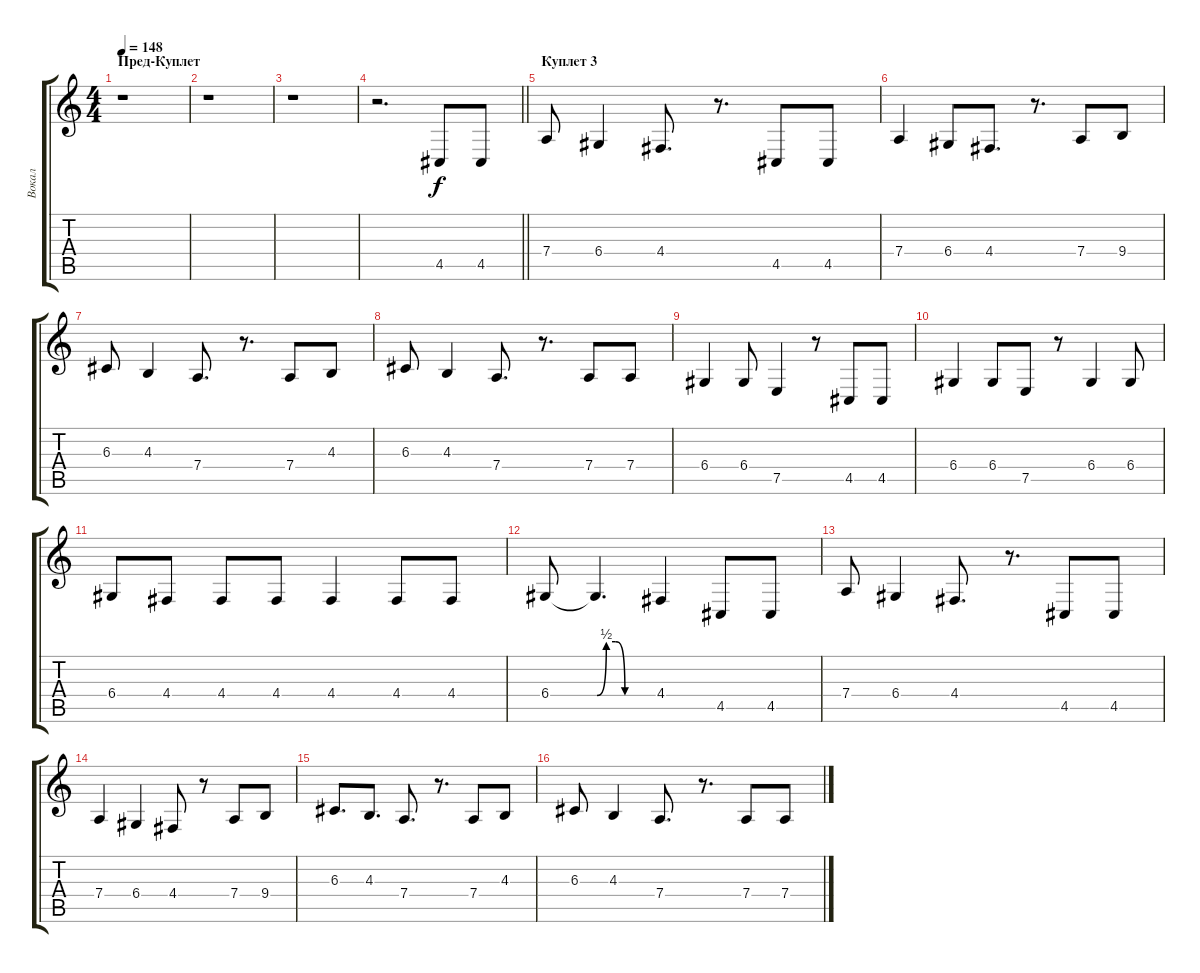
\track ("Вокал" "Вокал") {instrument altosax}
\staff {score tabs}
\tuning (E4 B3 G3 D3 A2 E2) {hide}
\ts (4 4)
\section ("" "Пред-Куплет")
\tempo 148
\clef g2
\ks c
r.1{dy f} |
r.1 |
r.1 |
\barLineRight lightlight
r.2{d} 4.5.8 4.5.8 |
\section ("" "Куплет 3")
7.4.8 6.4.4 4.4.8{d} r.8{d} 4.5.8 4.5.8 |
7.4.4 6.4.8 4.4.8{d} r.8{d} 7.4.8 9.4.8 |
6.3.8 4.3.4 7.4.8{d} r.8{d} 7.4.8 4.3.8 |
6.3.8 4.3.4 7.4.8{d} r.8{d} 7.4.8 7.4.8 |
6.4.4 6.4.8 7.5.4 r.8 4.5.8 4.5.8 |
6.4.4 6.4.8 7.5.8 r.8 6.4.4 6.4.8 |
6.4.8 4.4.8 4.4.8 4.4.8 4.4.4 4.4.8 4.4.8 |
6.4.8 6.4{be (custom 0 0 10 2 20 2 30 0 60 0) t}.4{d} 4.4.4 4.5.8 4.5.8 |
7.4.8 6.4.4 4.4.8{d} r.8{d} 4.5.8 4.5.8 |
7.4.4 6.4.4 4.4.8 r.8 7.4.8 9.4.8 |
6.3.8{d} 4.3.8{d} 7.4.8{d} r.8{d} 7.4.8 4.3.8 |
6.3.8 4.3.4 7.4.8{d} r.8{d} 7.4.8 7.4.8
